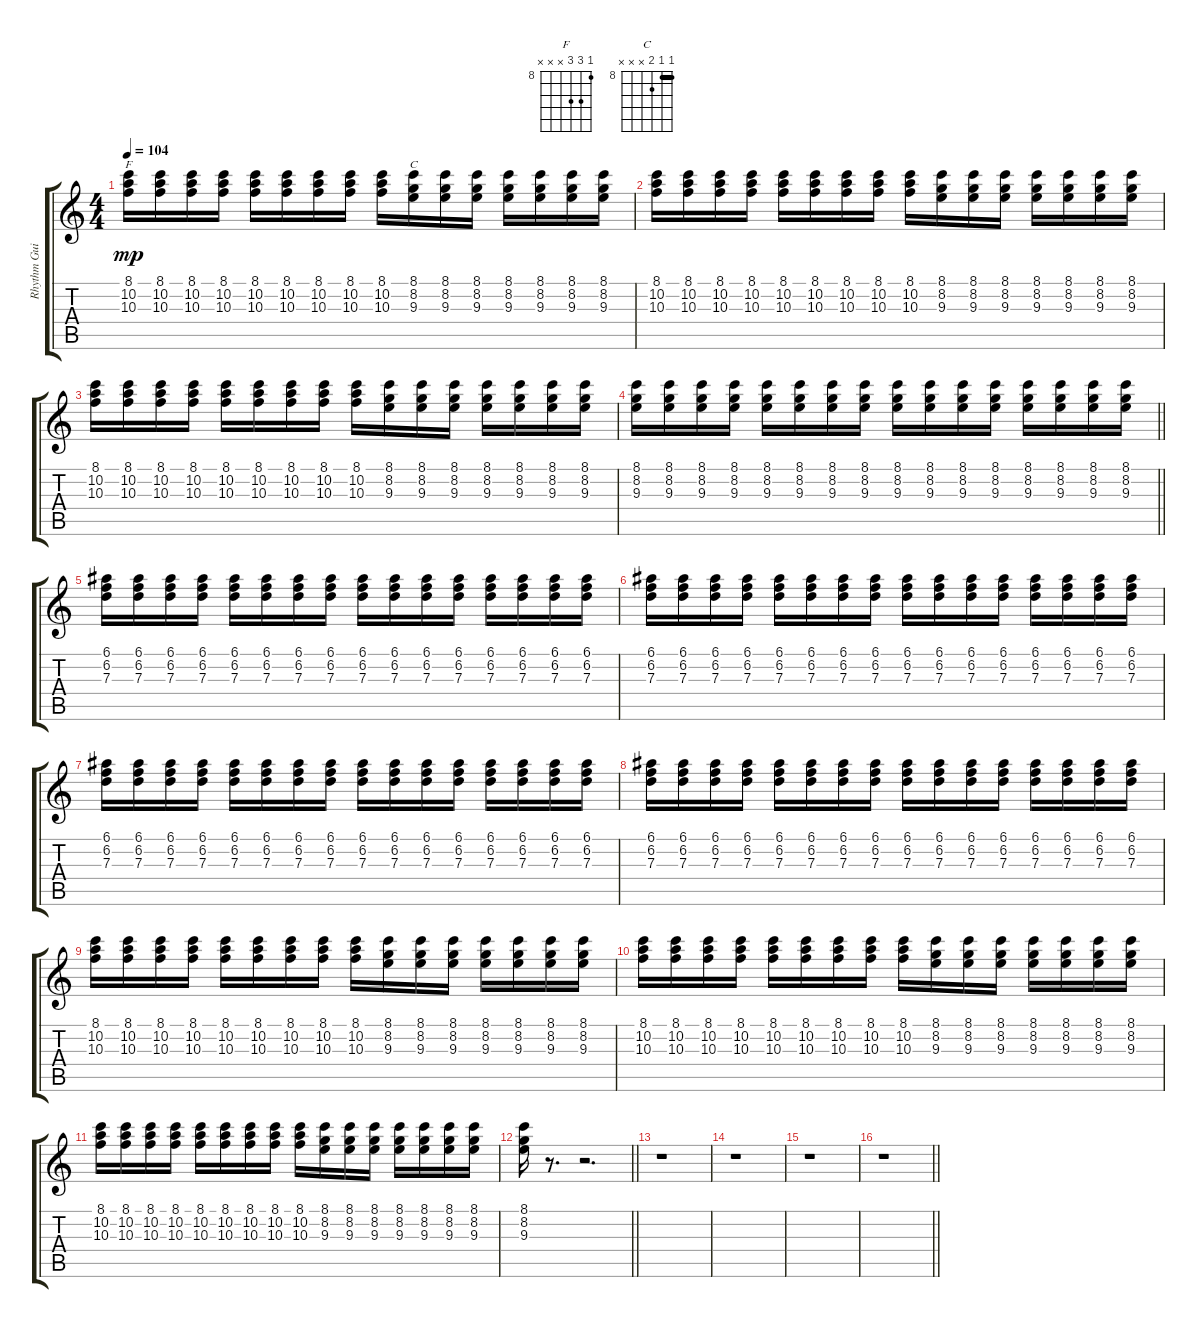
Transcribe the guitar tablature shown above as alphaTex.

\track ("Rhythm Guitar" "Rhythm Gui") {instrument electricguitarclean}
\staff {score tabs}
\tuning (E4 B3 G3 D3 A2 E2) {hide}
\chord ("F" 8 10 10 x x x) {firstfret 8}
\chord ("C" 8 8 9 x x x) {firstfret 8 barre 8}
\ts (4 4)
\tempo 104
\clef g2
\ks c
(8.1 10.2 10.3).16{ch "F" dy mp} (8.1 10.2 10.3).16 (8.1 10.2 10.3).16 (8.1 10.2 10.3).16 (8.1 10.2 10.3).16 (8.1 10.2 10.3).16 (8.1 10.2 10.3).16 (8.1 10.2 10.3).16 (8.1 10.2 10.3).16 (8.1 8.2 9.3).16{ch "C"} (8.1 8.2 9.3).16 (8.1 8.2 9.3).16 (8.1 8.2 9.3).16 (8.1 8.2 9.3).16 (8.1 8.2 9.3).16 (8.1 8.2 9.3).16 |
(8.1 10.2 10.3).16 (8.1 10.2 10.3).16 (8.1 10.2 10.3).16 (8.1 10.2 10.3).16 (8.1 10.2 10.3).16 (8.1 10.2 10.3).16 (8.1 10.2 10.3).16 (8.1 10.2 10.3).16 (8.1 10.2 10.3).16 (8.1 8.2 9.3).16 (8.1 8.2 9.3).16 (8.1 8.2 9.3).16 (8.1 8.2 9.3).16 (8.1 8.2 9.3).16 (8.1 8.2 9.3).16 (8.1 8.2 9.3).16 |
(8.1 10.2 10.3).16 (8.1 10.2 10.3).16 (8.1 10.2 10.3).16 (8.1 10.2 10.3).16 (8.1 10.2 10.3).16 (8.1 10.2 10.3).16 (8.1 10.2 10.3).16 (8.1 10.2 10.3).16 (8.1 10.2 10.3).16 (8.1 8.2 9.3).16 (8.1 8.2 9.3).16 (8.1 8.2 9.3).16 (8.1 8.2 9.3).16 (8.1 8.2 9.3).16 (8.1 8.2 9.3).16 (8.1 8.2 9.3).16 |
\barLineRight lightlight
(8.1 8.2 9.3).16 (8.1 8.2 9.3).16 (8.1 8.2 9.3).16 (8.1 8.2 9.3).16 (8.1 8.2 9.3).16 (8.1 8.2 9.3).16 (8.1 8.2 9.3).16 (8.1 8.2 9.3).16 (8.1 8.2 9.3).16 (8.1 8.2 9.3).16 (8.1 8.2 9.3).16 (8.1 8.2 9.3).16 (8.1 8.2 9.3).16 (8.1 8.2 9.3).16 (8.1 8.2 9.3).16 (8.1 8.2 9.3).16 |
(6.1 6.2 7.3).16 (6.1 6.2 7.3).16 (6.1 6.2 7.3).16 (6.1 6.2 7.3).16 (6.1 6.2 7.3).16 (6.1 6.2 7.3).16 (6.1 6.2 7.3).16 (6.1 6.2 7.3).16 (6.1 6.2 7.3).16 (6.1 6.2 7.3).16 (6.1 6.2 7.3).16 (6.1 6.2 7.3).16 (6.1 6.2 7.3).16 (6.1 6.2 7.3).16 (6.1 6.2 7.3).16 (6.1 6.2 7.3).16 |
(6.1 6.2 7.3).16 (6.1 6.2 7.3).16 (6.1 6.2 7.3).16 (6.1 6.2 7.3).16 (6.1 6.2 7.3).16 (6.1 6.2 7.3).16 (6.1 6.2 7.3).16 (6.1 6.2 7.3).16 (6.1 6.2 7.3).16 (6.1 6.2 7.3).16 (6.1 6.2 7.3).16 (6.1 6.2 7.3).16 (6.1 6.2 7.3).16 (6.1 6.2 7.3).16 (6.1 6.2 7.3).16 (6.1 6.2 7.3).16 |
(6.1 6.2 7.3).16 (6.1 6.2 7.3).16 (6.1 6.2 7.3).16 (6.1 6.2 7.3).16 (6.1 6.2 7.3).16 (6.1 6.2 7.3).16 (6.1 6.2 7.3).16 (6.1 6.2 7.3).16 (6.1 6.2 7.3).16 (6.1 6.2 7.3).16 (6.1 6.2 7.3).16 (6.1 6.2 7.3).16 (6.1 6.2 7.3).16 (6.1 6.2 7.3).16 (6.1 6.2 7.3).16 (6.1 6.2 7.3).16 |
(6.1 6.2 7.3).16 (6.1 6.2 7.3).16 (6.1 6.2 7.3).16 (6.1 6.2 7.3).16 (6.1 6.2 7.3).16 (6.1 6.2 7.3).16 (6.1 6.2 7.3).16 (6.1 6.2 7.3).16 (6.1 6.2 7.3).16 (6.1 6.2 7.3).16 (6.1 6.2 7.3).16 (6.1 6.2 7.3).16 (6.1 6.2 7.3).16 (6.1 6.2 7.3).16 (6.1 6.2 7.3).16 (6.1 6.2 7.3).16 |
(8.1 10.2 10.3).16 (8.1 10.2 10.3).16 (8.1 10.2 10.3).16 (8.1 10.2 10.3).16 (8.1 10.2 10.3).16 (8.1 10.2 10.3).16 (8.1 10.2 10.3).16 (8.1 10.2 10.3).16 (8.1 10.2 10.3).16 (8.1 8.2 9.3).16 (8.1 8.2 9.3).16 (8.1 8.2 9.3).16 (8.1 8.2 9.3).16 (8.1 8.2 9.3).16 (8.1 8.2 9.3).16 (8.1 8.2 9.3).16 |
(8.1 10.2 10.3).16 (8.1 10.2 10.3).16 (8.1 10.2 10.3).16 (8.1 10.2 10.3).16 (8.1 10.2 10.3).16 (8.1 10.2 10.3).16 (8.1 10.2 10.3).16 (8.1 10.2 10.3).16 (8.1 10.2 10.3).16 (8.1 8.2 9.3).16 (8.1 8.2 9.3).16 (8.1 8.2 9.3).16 (8.1 8.2 9.3).16 (8.1 8.2 9.3).16 (8.1 8.2 9.3).16 (8.1 8.2 9.3).16 |
(8.1 10.2 10.3).16 (8.1 10.2 10.3).16 (8.1 10.2 10.3).16 (8.1 10.2 10.3).16 (8.1 10.2 10.3).16 (8.1 10.2 10.3).16 (8.1 10.2 10.3).16 (8.1 10.2 10.3).16 (8.1 10.2 10.3).16 (8.1 8.2 9.3).16 (8.1 8.2 9.3).16 (8.1 8.2 9.3).16 (8.1 8.2 9.3).16 (8.1 8.2 9.3).16 (8.1 8.2 9.3).16 (8.1 8.2 9.3).16 |
\barLineRight lightlight
(8.1 8.2 9.3).16 r.8{d} r.2{d} |
r.1 |
r.1 |
r.1 |
\barLineRight lightlight
r.1
